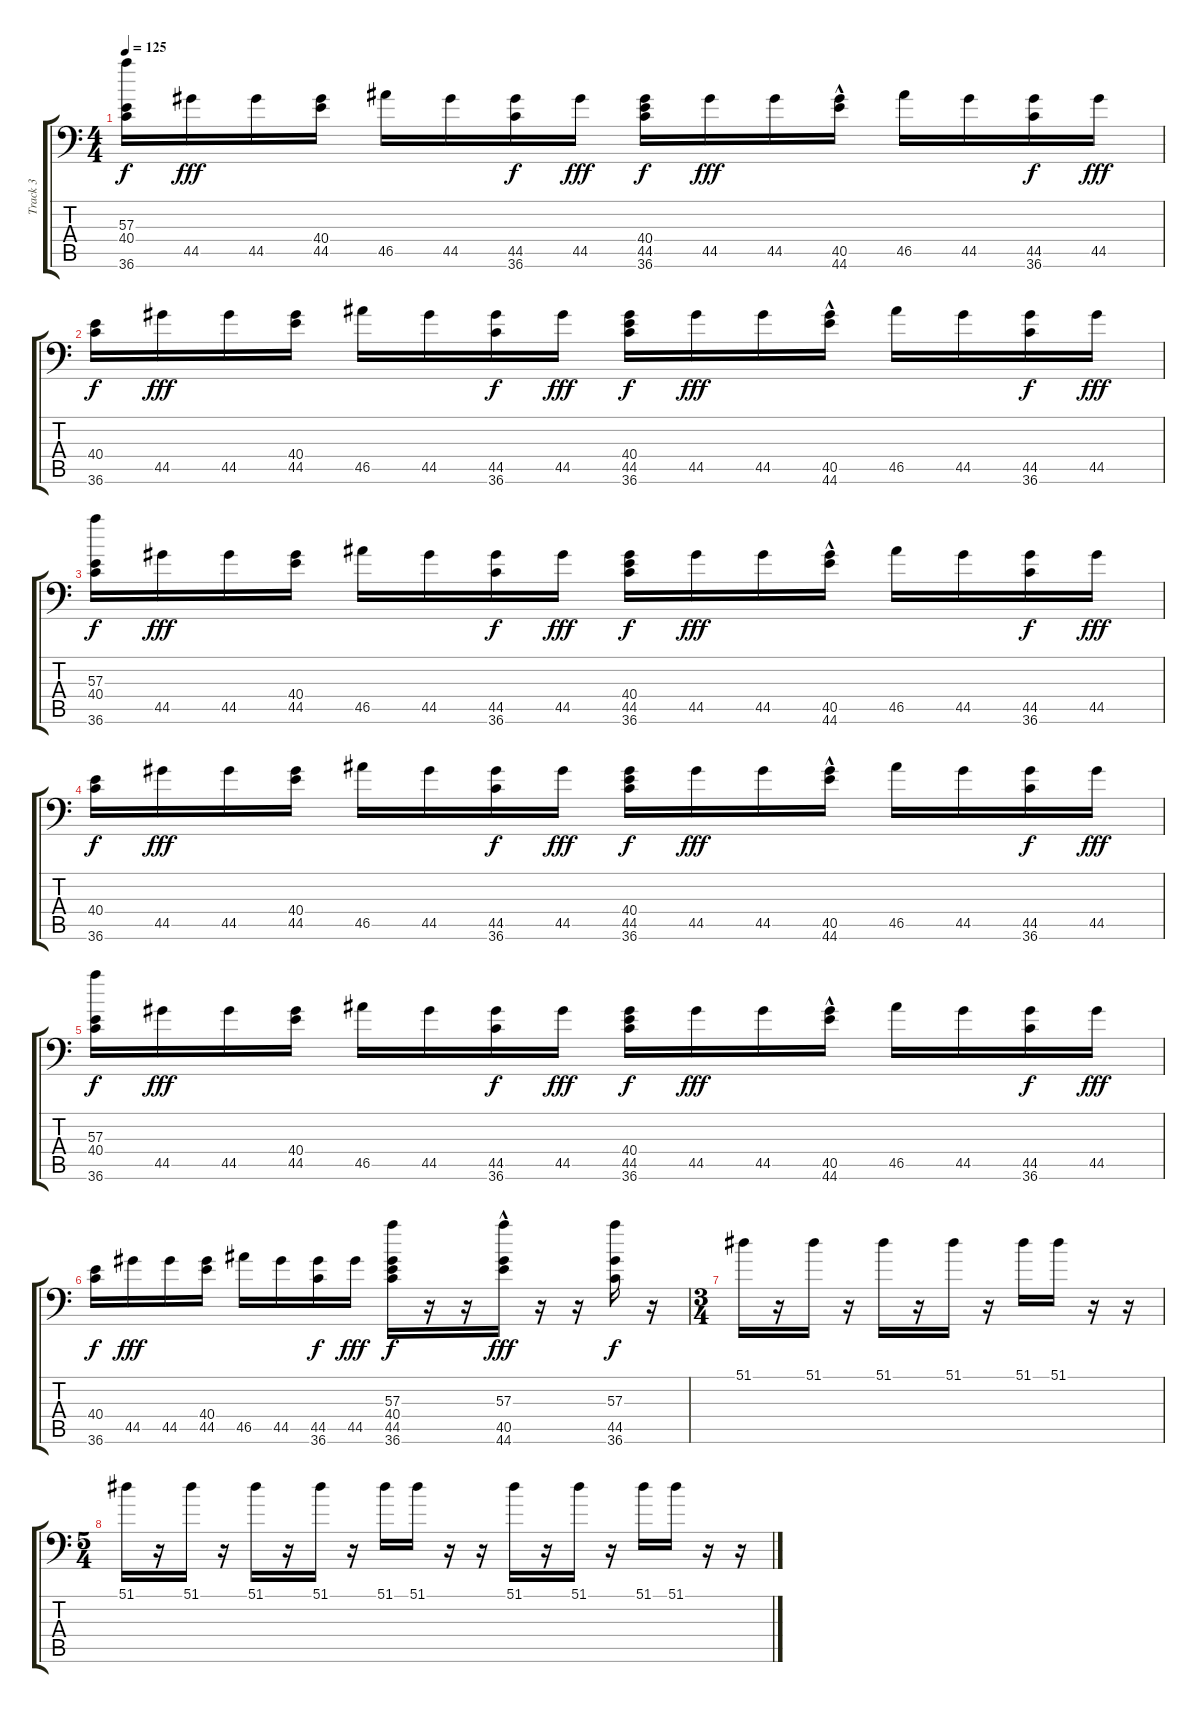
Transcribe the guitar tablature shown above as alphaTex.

\track ("Track 3" "Track 3") {instrument acousticgrandpiano}
\staff {score tabs}
\tuning (C-1 C-1 C-1 C-1 C-1 C-1) {hide}
\ts (4 4)
\tempo 125
\clef f4
\ks c
(57.3 40.4 36.6).16{dy f} 44.5.16{dy fff} 44.5.16 (40.4 44.5).16 46.5.16 44.5.16 (44.5 36.6).16{dy f} 44.5.16{dy fff} (40.4 44.5 36.6).16{dy f} 44.5.16{dy fff} 44.5.16 (40.5{hac} 44.6).16 46.5.16 44.5.16 (44.5 36.6).16{dy f} 44.5.16{dy fff} |
(40.4 36.6).16{dy f} 44.5.16{dy fff} 44.5.16 (40.4 44.5).16 46.5.16 44.5.16 (44.5 36.6).16{dy f} 44.5.16{dy fff} (40.4 44.5 36.6).16{dy f} 44.5.16{dy fff} 44.5.16 (40.5{hac} 44.6).16 46.5.16 44.5.16 (44.5 36.6).16{dy f} 44.5.16{dy fff} |
(57.3 40.4 36.6).16{dy f} 44.5.16{dy fff} 44.5.16 (40.4 44.5).16 46.5.16 44.5.16 (44.5 36.6).16{dy f} 44.5.16{dy fff} (40.4 44.5 36.6).16{dy f} 44.5.16{dy fff} 44.5.16 (40.5{hac} 44.6).16 46.5.16 44.5.16 (44.5 36.6).16{dy f} 44.5.16{dy fff} |
(40.4 36.6).16{dy f} 44.5.16{dy fff} 44.5.16 (40.4 44.5).16 46.5.16 44.5.16 (44.5 36.6).16{dy f} 44.5.16{dy fff} (40.4 44.5 36.6).16{dy f} 44.5.16{dy fff} 44.5.16 (40.5{hac} 44.6).16 46.5.16 44.5.16 (44.5 36.6).16{dy f} 44.5.16{dy fff} |
(57.3 40.4 36.6).16{dy f} 44.5.16{dy fff} 44.5.16 (40.4 44.5).16 46.5.16 44.5.16 (44.5 36.6).16{dy f} 44.5.16{dy fff} (40.4 44.5 36.6).16{dy f} 44.5.16{dy fff} 44.5.16 (40.5{hac} 44.6).16 46.5.16 44.5.16 (44.5 36.6).16{dy f} 44.5.16{dy fff} |
(40.4 36.6).16{dy f} 44.5.16{dy fff} 44.5.16 (40.4 44.5).16 46.5.16 44.5.16 (44.5 36.6).16{dy f} 44.5.16{dy fff} (57.3 40.4 44.5 36.6).16{dy f} r.16 r.16 (57.3 40.5{hac} 44.6).16{dy fff} r.16 r.16 (57.3 44.5 36.6).16{dy f} r.16 |
\ts (3 4)
51.1.16 r.16 51.1.16 r.16 51.1.16 r.16 51.1.16 r.16 51.1.16 51.1.16 r.16 r.16 |
\ts (5 4)
51.1.16 r.16 51.1.16 r.16 51.1.16 r.16 51.1.16 r.16 51.1.16 51.1.16 r.16 r.16 51.1.16 r.16 51.1.16 r.16 51.1.16 51.1.16 r.16 r.16
